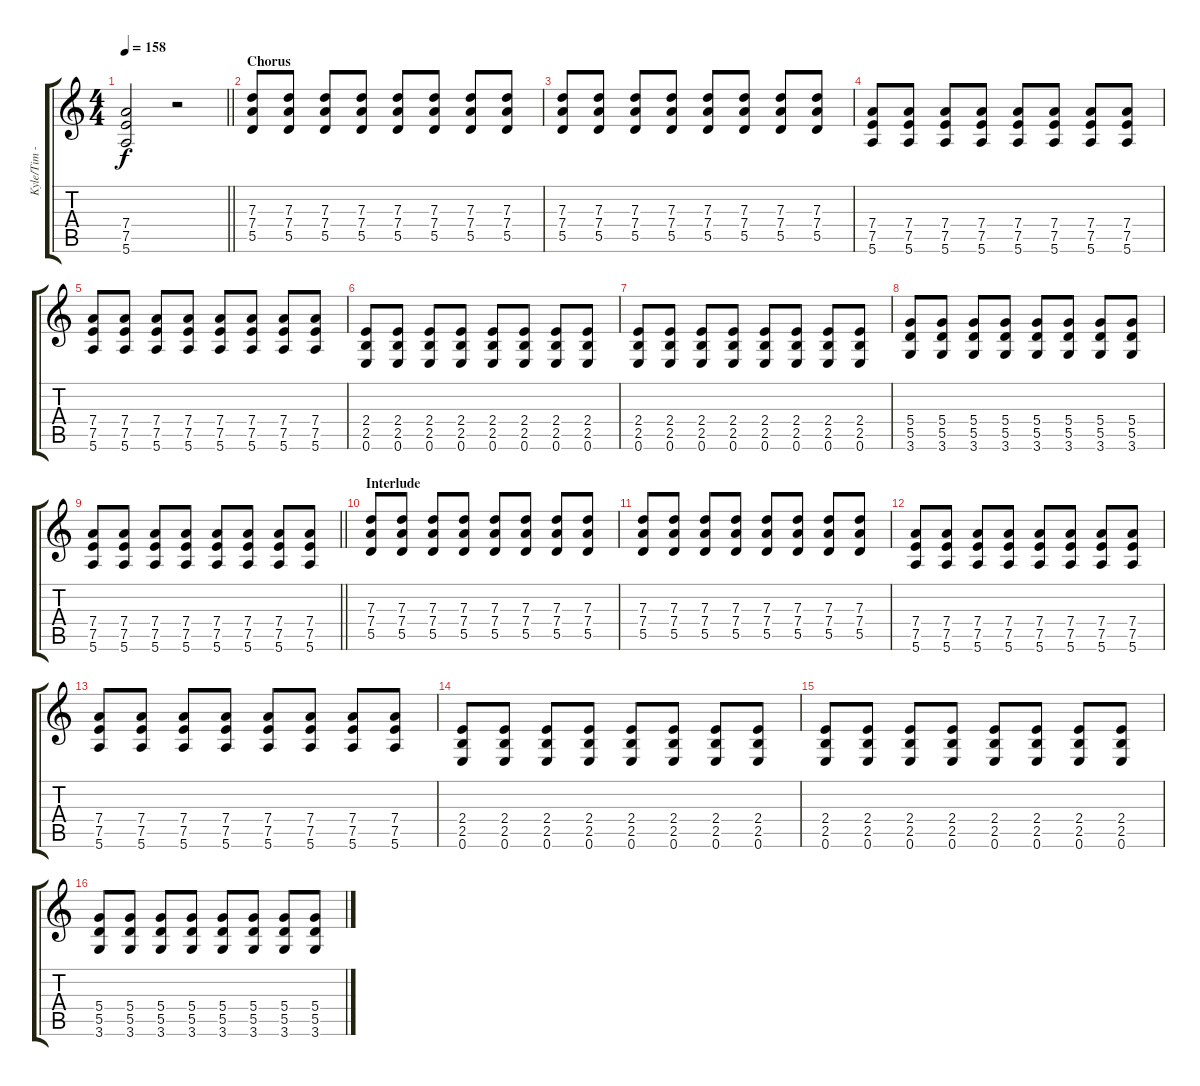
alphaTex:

\track ("Kyle/Tim - Guitar" "Kyle/Tim -") {instrument distortionguitar}
\staff {score tabs}
\tuning (E4 B3 G3 D3 A2 E2) {hide}
\ts (4 4)
\tempo 158
\clef g2
\barLineRight lightlight
\ks c
(7.4 7.5 5.6).2{dy f} r.2 |
\section ("" "Chorus")
(7.3 7.4 5.5).8 (7.3 7.4 5.5).8 (7.3 7.4 5.5).8 (7.3 7.4 5.5).8 (7.3 7.4 5.5).8 (7.3 7.4 5.5).8 (7.3 7.4 5.5).8 (7.3 7.4 5.5).8 |
(7.3 7.4 5.5).8 (7.3 7.4 5.5).8 (7.3 7.4 5.5).8 (7.3 7.4 5.5).8 (7.3 7.4 5.5).8 (7.3 7.4 5.5).8 (7.3 7.4 5.5).8 (7.3 7.4 5.5).8 |
(7.4 7.5 5.6).8 (7.4 7.5 5.6).8 (7.4 7.5 5.6).8 (7.4 7.5 5.6).8 (7.4 7.5 5.6).8 (7.4 7.5 5.6).8 (7.4 7.5 5.6).8 (7.4 7.5 5.6).8 |
(7.4 7.5 5.6).8 (7.4 7.5 5.6).8 (7.4 7.5 5.6).8 (7.4 7.5 5.6).8 (7.4 7.5 5.6).8 (7.4 7.5 5.6).8 (7.4 7.5 5.6).8 (7.4 7.5 5.6).8 |
(2.4 2.5 0.6).8 (2.4 2.5 0.6).8 (2.4 2.5 0.6).8 (2.4 2.5 0.6).8 (2.4 2.5 0.6).8 (2.4 2.5 0.6).8 (2.4 2.5 0.6).8 (2.4 2.5 0.6).8 |
(2.4 2.5 0.6).8 (2.4 2.5 0.6).8 (2.4 2.5 0.6).8 (2.4 2.5 0.6).8 (2.4 2.5 0.6).8 (2.4 2.5 0.6).8 (2.4 2.5 0.6).8 (2.4 2.5 0.6).8 |
(5.4 5.5 3.6).8 (5.4 5.5 3.6).8 (5.4 5.5 3.6).8 (5.4 5.5 3.6).8 (5.4 5.5 3.6).8 (5.4 5.5 3.6).8 (5.4 5.5 3.6).8 (5.4 5.5 3.6).8 |
\barLineRight lightlight
(7.4 7.5 5.6).8 (7.4 7.5 5.6).8 (7.4 7.5 5.6).8 (7.4 7.5 5.6).8 (7.4 7.5 5.6).8 (7.4 7.5 5.6).8 (7.4 7.5 5.6).8 (7.4 7.5 5.6).8 |
\section ("" "Interlude")
(7.3 7.4 5.5).8 (7.3 7.4 5.5).8 (7.3 7.4 5.5).8 (7.3 7.4 5.5).8 (7.3 7.4 5.5).8 (7.3 7.4 5.5).8 (7.3 7.4 5.5).8 (7.3 7.4 5.5).8 |
(7.3 7.4 5.5).8 (7.3 7.4 5.5).8 (7.3 7.4 5.5).8 (7.3 7.4 5.5).8 (7.3 7.4 5.5).8 (7.3 7.4 5.5).8 (7.3 7.4 5.5).8 (7.3 7.4 5.5).8 |
(7.4 7.5 5.6).8 (7.4 7.5 5.6).8 (7.4 7.5 5.6).8 (7.4 7.5 5.6).8 (7.4 7.5 5.6).8 (7.4 7.5 5.6).8 (7.4 7.5 5.6).8 (7.4 7.5 5.6).8 |
(7.4 7.5 5.6).8 (7.4 7.5 5.6).8 (7.4 7.5 5.6).8 (7.4 7.5 5.6).8 (7.4 7.5 5.6).8 (7.4 7.5 5.6).8 (7.4 7.5 5.6).8 (7.4 7.5 5.6).8 |
(2.4 2.5 0.6).8 (2.4 2.5 0.6).8 (2.4 2.5 0.6).8 (2.4 2.5 0.6).8 (2.4 2.5 0.6).8 (2.4 2.5 0.6).8 (2.4 2.5 0.6).8 (2.4 2.5 0.6).8 |
(2.4 2.5 0.6).8 (2.4 2.5 0.6).8 (2.4 2.5 0.6).8 (2.4 2.5 0.6).8 (2.4 2.5 0.6).8 (2.4 2.5 0.6).8 (2.4 2.5 0.6).8 (2.4 2.5 0.6).8 |
(5.4 5.5 3.6).8 (5.4 5.5 3.6).8 (5.4 5.5 3.6).8 (5.4 5.5 3.6).8 (5.4 5.5 3.6).8 (5.4 5.5 3.6).8 (5.4 5.5 3.6).8 (5.4 5.5 3.6).8
